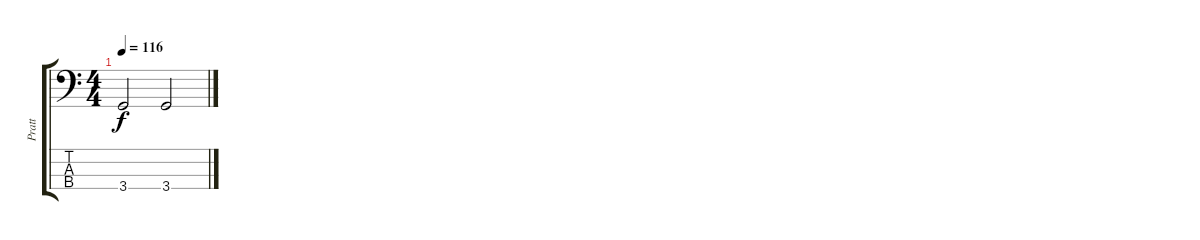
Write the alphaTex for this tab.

\track ("Pratt" "Pratt") {instrument electricbassfinger}
\staff {score tabs}
\tuning (G2 D2 A1 E1) {hide}
\ts (4 4)
\tempo 116
\clef f4
\ks c
3.4.2{dy f} 3.4.2
